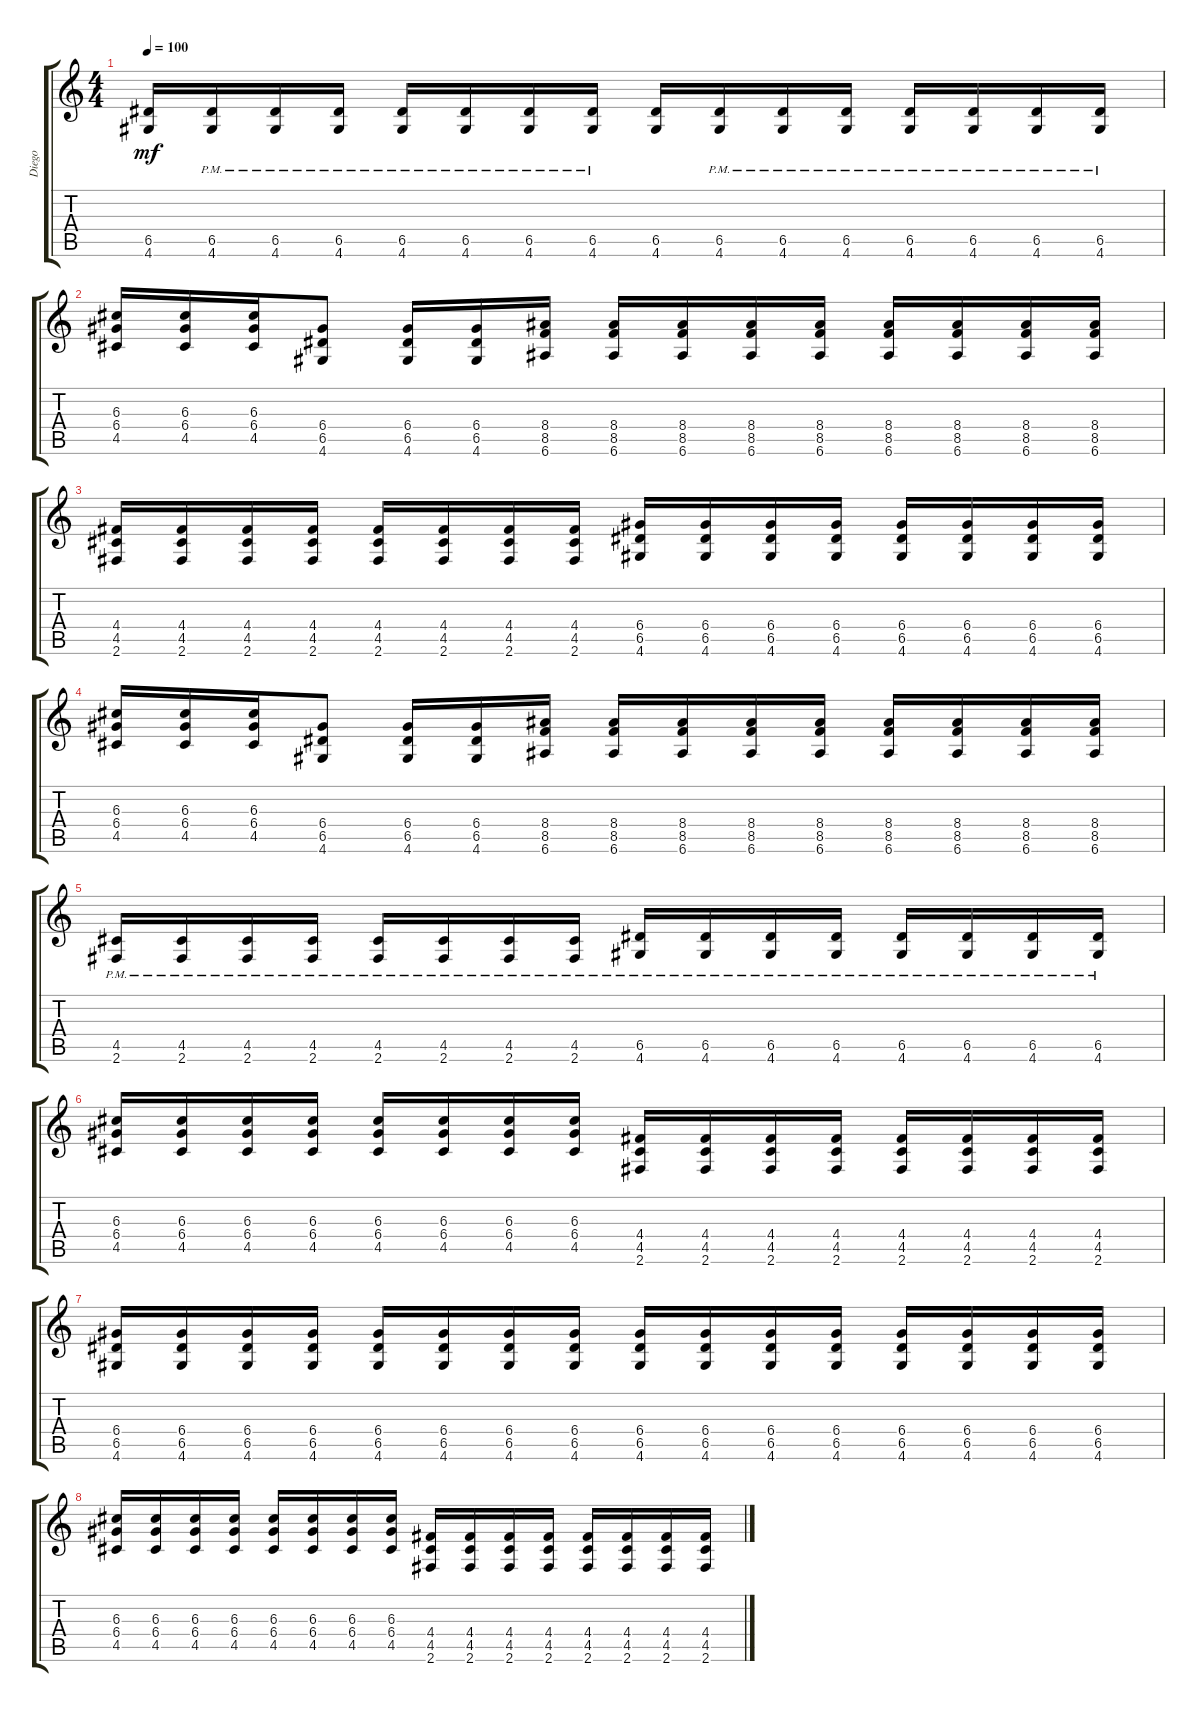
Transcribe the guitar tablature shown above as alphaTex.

\track ("Diego" "Diego") {instrument distortionguitar}
\staff {score tabs}
\tuning (E4 B3 G3 D3 A2 E2) {hide}
\ts (4 4)
\tempo 100
\clef g2
\ks c
(6.5 4.6).16{dy mf} (6.5{pm} 4.6{pm}).16 (6.5{pm} 4.6{pm}).16 (6.5{pm} 4.6{pm}).16 (6.5{pm} 4.6{pm}).16 (6.5{pm} 4.6{pm}).16 (6.5{pm} 4.6{pm}).16 (6.5{pm} 4.6{pm}).16 (6.5 4.6).16 (6.5{pm} 4.6{pm}).16 (6.5{pm} 4.6{pm}).16 (6.5{pm} 4.6{pm}).16 (6.5{pm} 4.6{pm}).16 (6.5{pm} 4.6{pm}).16 (6.5{pm} 4.6{pm}).16 (6.5{pm} 4.6{pm}).16 |
(6.3 6.4 4.5).16 (6.3 6.4 4.5).16 (6.3 6.4 4.5).16 (6.4 6.5 4.6).8 (6.4 6.5 4.6).16 (6.4 6.5 4.6).16 (8.4 8.5 6.6).16 (8.4 8.5 6.6).16 (8.4 8.5 6.6).16 (8.4 8.5 6.6).16 (8.4 8.5 6.6).16 (8.4 8.5 6.6).16 (8.4 8.5 6.6).16 (8.4 8.5 6.6).16 (8.4 8.5 6.6).16 |
(4.4 4.5 2.6).16 (4.4 4.5 2.6).16 (4.4 4.5 2.6).16 (4.4 4.5 2.6).16 (4.4 4.5 2.6).16 (4.4 4.5 2.6).16 (4.4 4.5 2.6).16 (4.4 4.5 2.6).16 (6.4 6.5 4.6).16 (6.4 6.5 4.6).16 (6.4 6.5 4.6).16 (6.4 6.5 4.6).16 (6.4 6.5 4.6).16 (6.4 6.5 4.6).16 (6.4 6.5 4.6).16 (6.4 6.5 4.6).16 |
(6.3 6.4 4.5).16 (6.3 6.4 4.5).16 (6.3 6.4 4.5).16 (6.4 6.5 4.6).8 (6.4 6.5 4.6).16 (6.4 6.5 4.6).16 (8.4 8.5 6.6).16 (8.4 8.5 6.6).16 (8.4 8.5 6.6).16 (8.4 8.5 6.6).16 (8.4 8.5 6.6).16 (8.4 8.5 6.6).16 (8.4 8.5 6.6).16 (8.4 8.5 6.6).16 (8.4 8.5 6.6).16 |
(4.5{pm} 2.6{pm}).16 (4.5{pm} 2.6{pm}).16 (4.5{pm} 2.6{pm}).16 (4.5{pm} 2.6{pm}).16 (4.5{pm} 2.6{pm}).16 (4.5{pm} 2.6{pm}).16 (4.5{pm} 2.6{pm}).16 (4.5{pm} 2.6{pm}).16 (6.5{pm} 4.6{pm}).16 (6.5{pm} 4.6{pm}).16 (6.5{pm} 4.6{pm}).16 (6.5{pm} 4.6{pm}).16 (6.5{pm} 4.6{pm}).16 (6.5{pm} 4.6{pm}).16 (6.5{pm} 4.6{pm}).16 (6.5{pm} 4.6{pm}).16 |
(6.3 6.4 4.5).16 (6.3 6.4 4.5).16 (6.3 6.4 4.5).16 (6.3 6.4 4.5).16 (6.3 6.4 4.5).16 (6.3 6.4 4.5).16 (6.3 6.4 4.5).16 (6.3 6.4 4.5).16 (4.4 4.5 2.6).16 (4.4 4.5 2.6).16 (4.4 4.5 2.6).16 (4.4 4.5 2.6).16 (4.4 4.5 2.6).16 (4.4 4.5 2.6).16 (4.4 4.5 2.6).16 (4.4 4.5 2.6).16 |
(6.4 6.5 4.6).16 (6.4 6.5 4.6).16 (6.4 6.5 4.6).16 (6.4 6.5 4.6).16 (6.4 6.5 4.6).16 (6.4 6.5 4.6).16 (6.4 6.5 4.6).16 (6.4 6.5 4.6).16 (6.4 6.5 4.6).16 (6.4 6.5 4.6).16 (6.4 6.5 4.6).16 (6.4 6.5 4.6).16 (6.4 6.5 4.6).16 (6.4 6.5 4.6).16 (6.4 6.5 4.6).16 (6.4 6.5 4.6).16 |
(6.3 6.4 4.5).16 (6.3 6.4 4.5).16 (6.3 6.4 4.5).16 (6.3 6.4 4.5).16 (6.3 6.4 4.5).16 (6.3 6.4 4.5).16 (6.3 6.4 4.5).16 (6.3 6.4 4.5).16 (4.4 4.5 2.6).16 (4.4 4.5 2.6).16 (4.4 4.5 2.6).16 (4.4 4.5 2.6).16 (4.4 4.5 2.6).16 (4.4 4.5 2.6).16 (4.4 4.5 2.6).16 (4.4 4.5 2.6).16
